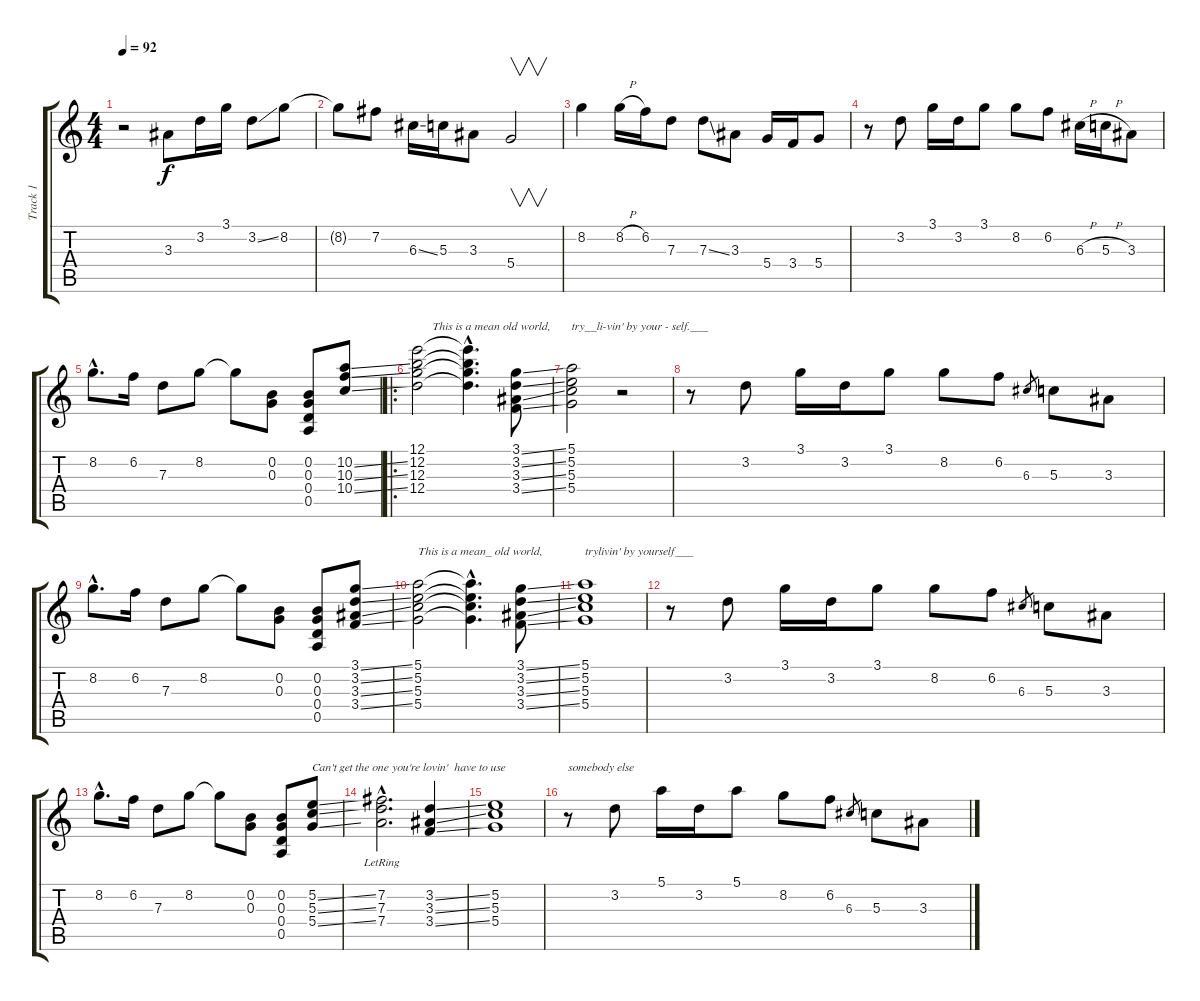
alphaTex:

\track ("Track 1" "Track 1") {instrument acousticguitarnylon}
\staff {score tabs}
\tuning (E4 B3 G3 D3 A2 E2) {hide}
\ts (4 4)
\tempo 92
\clef g2
\ks c
r.2{dy f instrument acousticguitarnylon} 3.3.8 3.2.16 3.1.16 3.2{ss}.8 8.2.8 |
8.2{t}.8 7.2.8 6.3{ss}.16 5.3.16 3.3.8 5.4.2{v} |
8.2.4 8.2{h}.16 6.2.16 7.3.8 7.3{ss}.8 3.3.8 5.4.16 3.4.16 5.4.8 |
r.8 3.2.8 3.1.16 3.2.16 3.1.8 8.2.8 6.2.8 6.3{h}.16 5.3{h}.16 3.3.8 |
8.2{hac}.8{d} 6.2.16 7.3.8 8.2.8 8.2{t}.8 (0.2 0.3).8 (0.2 0.3 0.4 0.5).8 (10.2{ss} 10.3{ss} 10.4{ss}).8 |
\ro
(12.1 12.2 12.3 12.4).2{txt "     This is a mean old world,"} (12.1{hac t} 12.2{hac t} 12.3{hac t} 12.4{hac t}).4{d} (3.1{ss} 3.2{ss} 3.3{ss} 3.4{ss}).8 |
(5.1 5.2 5.3 5.4).2{txt "try__li-vin' by your - self.___"} r.2 |
r.8 3.2.8 3.1.16 3.2.16 3.1.8 8.2.8 6.2.8 6.3.8{gr} 5.3.8 3.3.8 |
8.2{hac}.8{d} 6.2.16 7.3.8 8.2.8 8.2{t}.8 (0.2 0.3).8 (0.2 0.3 0.4 0.5).8 (3.1{ss} 3.2{ss} 3.3{ss} 3.4{ss}).8 |
(5.1 5.2 5.3 5.4).2{txt "This is a mean_ old world,"} (5.1{hac t} 5.2{hac t} 5.3{hac t} 5.4{hac t}).4{d} (3.1{ss} 3.2{ss} 3.3{ss} 3.4{ss}).8 |
(5.1 5.2 5.3 5.4).1{txt "trylivin' by yourself___"} |
r.8 3.2.8 3.1.16 3.2.16 3.1.8 8.2.8 6.2.8 6.3.8{gr} 5.3.8 3.3.8 |
8.2{hac}.8{d} 6.2.16 7.3.8 8.2.8 8.2{t}.8 (0.2 0.3).8 (0.2 0.3 0.4 0.5).8 (5.2{ss} 5.3{ss} 5.4{ss}).8{txt "Can't get the one you're lovin'  have to use"} |
(7.2{hac lr} 7.3{hac lr} 7.4{hac lr}).2{d} (3.2{ss} 3.3{ss} 3.4{ss}).4 |
(5.2 5.3 5.4).1 |
r.8{txt "somebody else"} 3.2.8 5.1.16 3.2.16 5.1.8 8.2.8 6.2.8 6.3.8{gr} 5.3.8 3.3.8
